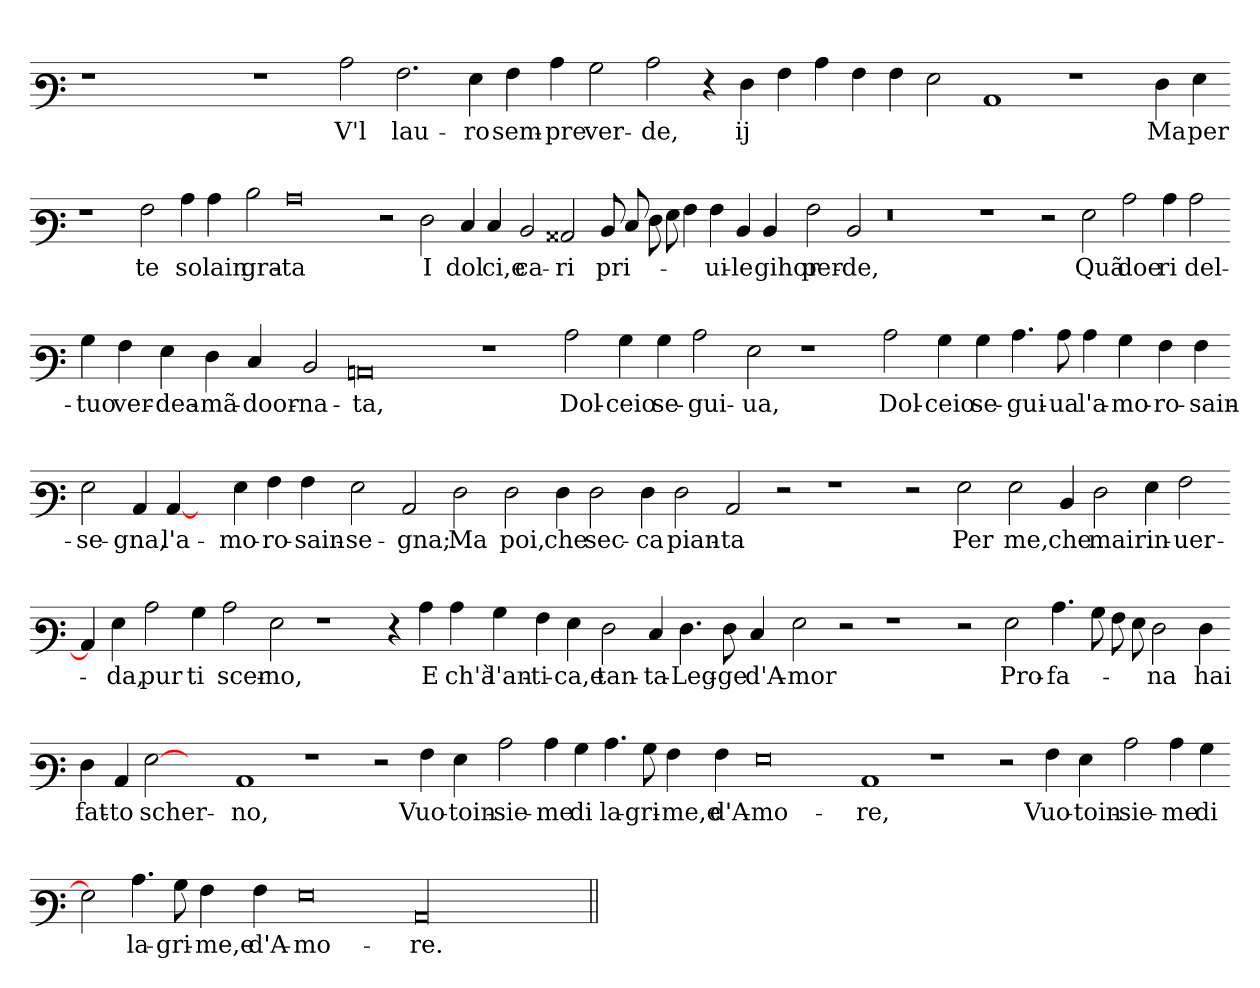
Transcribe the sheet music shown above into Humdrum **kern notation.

**kern	**text
*part1	*part1
*staff1	*staff1
*clefF3	*
*k[]	*
=	=
1r	.
1ryy	.
1r	.
2c	V'l
2.A	lau-
4G	ro
4A	sem-
4c	pre
2B	ver-
2c	de,
4r	.
4F	ij
4A	.
4c	.
4A	.
4A	.
2G	.
1C	.
1r	.
4F	Ma
4G	per
=-	=-
1r	.
2A	te
4c	so-
4c	lain-
2d	gra-
0c	ta
2r	.
2F	I
4E	dol-
4E	ci,e
2D	ca-
2C##X	ri
8D	pri-
8E	.
8F	.
8G	.
4A	.
4A	ui-
4D	le-
4D	gihor
2A	per-
2D	de,
0r	.
1r	.
2r	.
2G	Quã-
2c	doe-
4c	ri
2c	del-
=-	=-
4B	tuo
4A	ver-
4G	dea-
4F	mã-
4E	door-
2D	na-
0C	ta,
1r	.
2c	Dol-
4B	ceio
4B	se-
2c	gui-
2G	ua,
1r	.
2c	Dol-
4B	ceio
4B	se-
4.c	gui-
8c	ua
4c	l'a-
4B	mo-
4A	ro-
4A	sain-
=-	=-
2G	se-
4C	gna,
[4C	l'a-
4ryy	.
4G	mo-
4A	ro-
4A	sain-
2G	se-
2C	gna;
2F	Ma
2F	poi,
4F	che
2F	sec-
4F	ca
2F	pian-
2C	ta
2r	.
1r	.
2r	.
2G	Per
2G	me,
4D	che
2F	mai
4G	rin-
2A	uer-
=-	=-
4C]	.
4G	da,
2c	pur
4B	ti
2c	scer-
2G	no,
1r	.
4r	.
4c	E
4c	ch'à
4B	l'an-
4A	ti-
4G	ca,e
2F	tan-
4E	ta-
4.F	Leg-
8F	ge
4E	d'A-
2G	mor
2r	.
1r	.
2r	.
2G	Pro-
4.c	fa-
8B	.
8A	.
8G	.
2F	na
4F	hai
=-	=-
4F	fat-
4C	to
[2G	scher-
2ryy	.
1C	no,
1r	.
2r	.
4A	Vuo-
4G	toin-
2c	sie-
4c	me
4B	di
4.c	la-
8B	gri-
4A	me,e
4A	d'A-
0G	mo-
1C	re,
1r	.
2r	.
4A	Vuo-
4G	toin-
2c	sie-
4c	me
4B	di
=-	=-
2G]	.
4.c	la-
8B	gri-
4A	me,e
4A	d'A-
0G	mo-
00C/	re.
=||	=||
*-	*-
